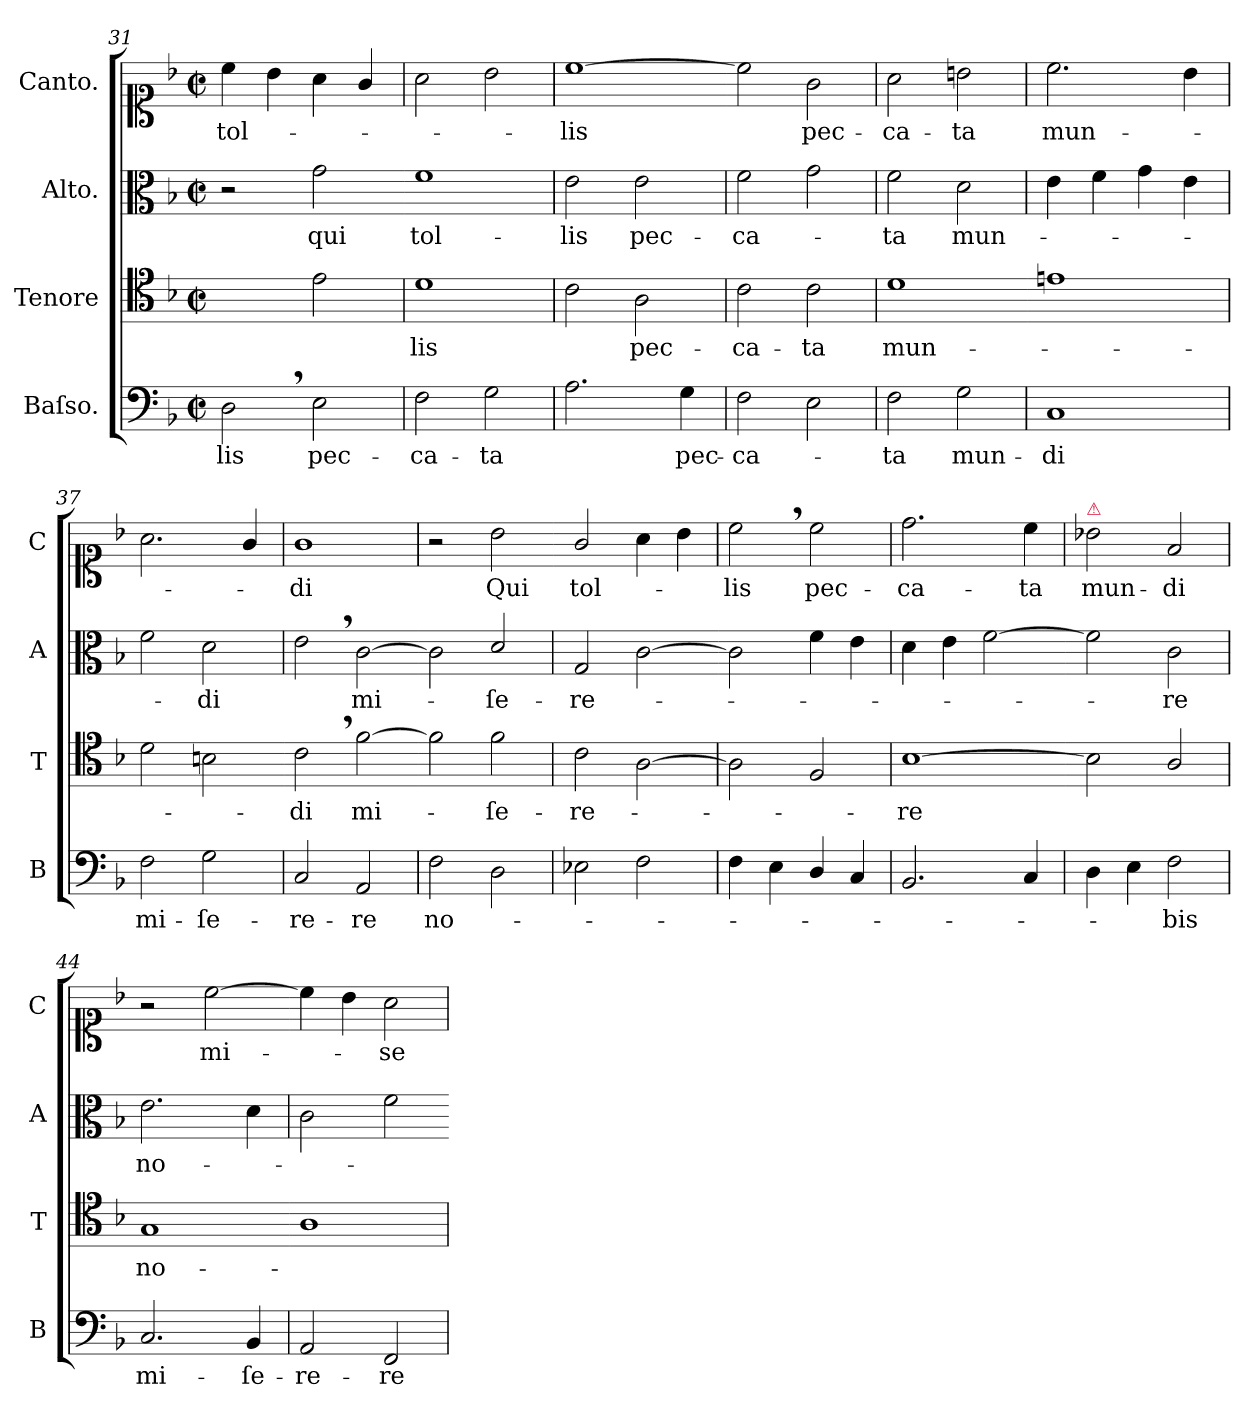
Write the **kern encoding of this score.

**kern	**text	**kern	**text	**kern	**text	**kern	**text
*part4	*part4	*part3	*part3	*part2	*part2	*part1	*part1
*staff4	*staff4	*staff3	*staff3	*staff2	*staff2	*staff1	*staff1
*I"Baſso.	*	*I"Tenore	*	*I"Alto.	*	*I"Canto.	*
*I'B	*	*I'T	*	*I'A	*	*I'C	*
*clefF4	*	*clefC4	*	*clefC3	*	*clefC1	*
*k[b-]	*	*k[b-]	*	*k[b-]	*	*k[b-]	*
*F:	*	*F:	*	*F:	*	*F:	*
*M2/2	*	*M2/2	*	*M2/2	*	*M2/2	*
*met(c|)	*	*met(c|)	*	*met(c|)	*	*met(c|)	*
=31	=31	=31	=31	=31	=31	=31	=31
2D,<\	-lis	2ryy	.	2r	.	4cc\	tol-
.	.	.	.	.	.	4b-\	.
2E\	pec-	2e\	.	2g\	qui	4a\	.
.	.	.	.	.	.	4g/	.
=32	=32	=32	=32	=32-	=32	=32	=32
2F\	-ca-	1d	-lis	1f	tol-	2a\	.
2G\	-ta	.	.	.	.	2b-\	.
=33	=33	=33	=33	=33	=33	=33	=33
2.A\	.	2c\	.	2e\	-lis	[1cc	-lis
.	.	2A\	pec-	2e\	pec-	.	.
4G\	pec-	.	.	.	.	.	.
=34	=34-	=34	=34-	=34	=34-	=34-	=34-
2F\	-ca-	2c\	-ca-	2f\	-ca-	2cc]	.
2E\	.	2c\	-ta	2g\	.	2g\	pec-
=35	=35	=35	=35	=35	=35	=35	=35
2F\	-ta	1d	mun-	2f\	-ta	2a\	-ca-
2G\	mun-	.	.	2d\	mun-	2bn\	-ta
=36	=36	=36-	=36	=36	=36	=36	=36
1C	-di	1en	.	4e\	.	2.cc\	mun-
.	.	.	.	4f\	.	.	.
.	.	.	.	4g\	.	.	.
.	.	.	.	4e\	.	4b-\	.
=37	=37	=37	=37	=37	=37	=37	=37
2F\	mi-	2d\	.	2f\	.	2.a\	.
2G\	-ſe-	2Bn\	.	2d\	-di	.	.
.	.	.	.	.	.	4g/	.
=38	=38	=38-	=38	=38	=38	=38	=38
2C/	-re-	2c,<\	-di	2e,<\	.	1g	-di
2AA/	-re	[2f\	mi-	[2c\	mi-	.	.
=39	=39	=39-	=39	=39-	=39	=39	=39
2F\	no-	2f\]	.	2c\]	.	2r	.
2D\	.	2f\	-ſe-	2d/	-ſe-	2b-\	Qui
=40	=40-	=40	=40-	=40	=40-	=40-	=40-
2E-X\	.	2c\	-re-	2G/	-re-	2g/	tol-
2F\	.	[2A\	.	[2c\	.	4a\	.
.	.	.	.	.	.	4b-\	.
=41	=41	=41	=41	=41-	=41	=41	=41
4F\	.	2A\]	.	2c\]	.	2cc,<\	-lis
4E\	.	.	.	.	.	.	.
4D/	.	2F/	.	4f\	.	2cc\	pec-
4C/	.	.	.	4e\	.	.	.
=42	=42	=42	=42	=42	=42	=42	=42
2.BB-/	.	[1B-	-re	4d\	.	2.dd\	-ca-
.	.	.	.	4e\	.	.	.
.	.	.	.	[2f\	.	.	.
4C/	.	.	.	.	.	4cc\	-ta
=43	=43	=43-	=43	=43-	=43	=43	=43
!	!	!	!	!	!	!LO:TX:a:color=crimson:t=⚠	!
4D\	.	2B-]	.	2f\]	.	2b-X\	mun-
4E\	.	.	.	.	.	.	.
2F\	-bis	2A/	.	2c\	-re	2f/	-di
=44	=44	=44	=44	=44	=44	=44	=44
2.C/	mi-	1G	no-	2.e\	no-	2r	.
.	.	.	.	.	.	[2cc\	mi-
4BB-/	-ſe-	.	.	4d\	.	.	.
=45	=45-	=45-	=45-	=45	=45-	=45-	=45-
2AA/	-re-	1A	.	2c\	.	4cc\]	.
.	.	.	.	.	.	4b-\	.
2FF/	-re	.	.	2f\	.	2a\	-se-
=	=	=	=	=-	=	=	=
*-	*-	*-	*-	*-	*-	*-	*-
